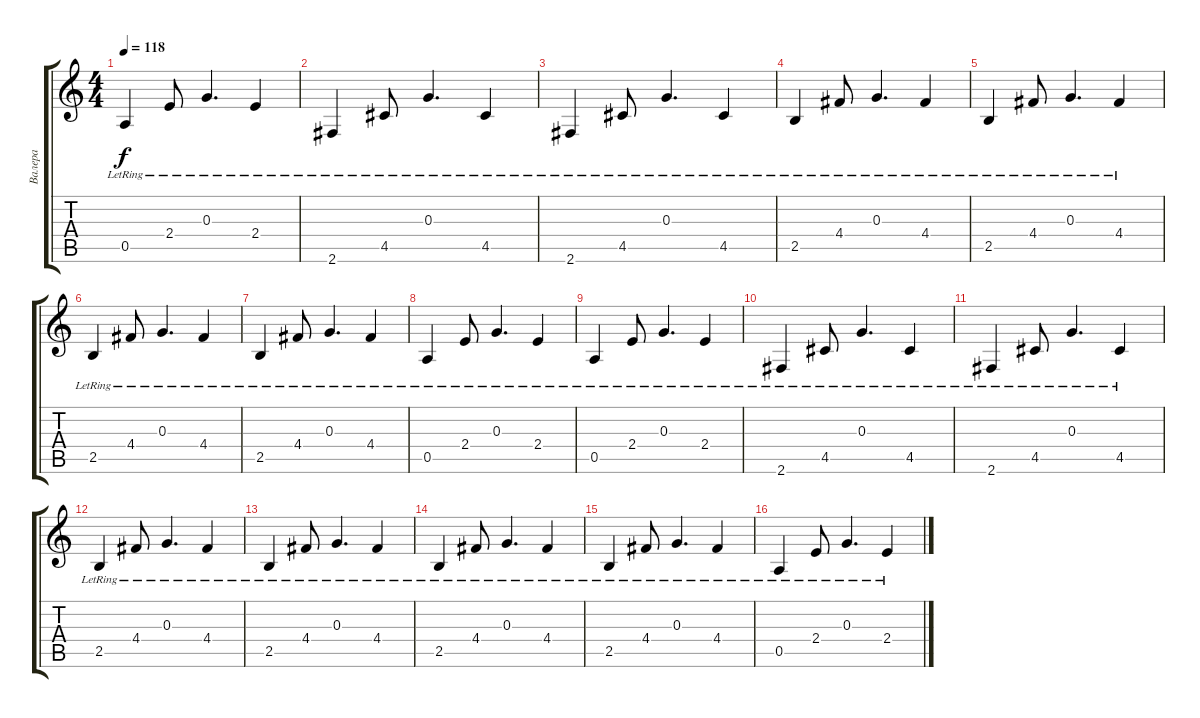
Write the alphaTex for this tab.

\track ("Валера" "Валера") {instrument electricguitarclean}
\staff {score tabs}
\tuning (E4 B3 G3 D3 A2 E2) {hide}
\ts (4 4)
\tempo 118
\clef g2
\ks c
0.5{lr}.4{dy f} 2.4{lr}.8 0.3{lr}.4{d} 2.4{lr}.4 |
2.6{lr}.4 4.5{lr}.8 0.3{lr}.4{d} 4.5{lr}.4 |
2.6{lr}.4 4.5{lr}.8 0.3{lr}.4{d} 4.5{lr}.4 |
2.5{lr}.4 4.4{lr}.8 0.3{lr}.4{d} 4.4{lr}.4 |
2.5{lr}.4 4.4{lr}.8 0.3{lr}.4{d} 4.4{lr}.4 |
2.5{lr}.4 4.4{lr}.8 0.3{lr}.4{d} 4.4{lr}.4 |
2.5{lr}.4 4.4{lr}.8 0.3{lr}.4{d} 4.4{lr}.4 |
0.5{lr}.4 2.4{lr}.8 0.3{lr}.4{d} 2.4{lr}.4 |
0.5{lr}.4 2.4{lr}.8 0.3{lr}.4{d} 2.4{lr}.4 |
2.6{lr}.4 4.5{lr}.8 0.3{lr}.4{d} 4.5{lr}.4 |
2.6{lr}.4 4.5{lr}.8 0.3{lr}.4{d} 4.5{lr}.4 |
2.5{lr}.4 4.4{lr}.8 0.3{lr}.4{d} 4.4{lr}.4 |
2.5{lr}.4 4.4{lr}.8 0.3{lr}.4{d} 4.4{lr}.4 |
2.5{lr}.4 4.4{lr}.8 0.3{lr}.4{d} 4.4{lr}.4 |
2.5{lr}.4 4.4{lr}.8 0.3{lr}.4{d} 4.4{lr}.4 |
0.5{lr}.4 2.4{lr}.8 0.3{lr}.4{d} 2.4{lr}.4
